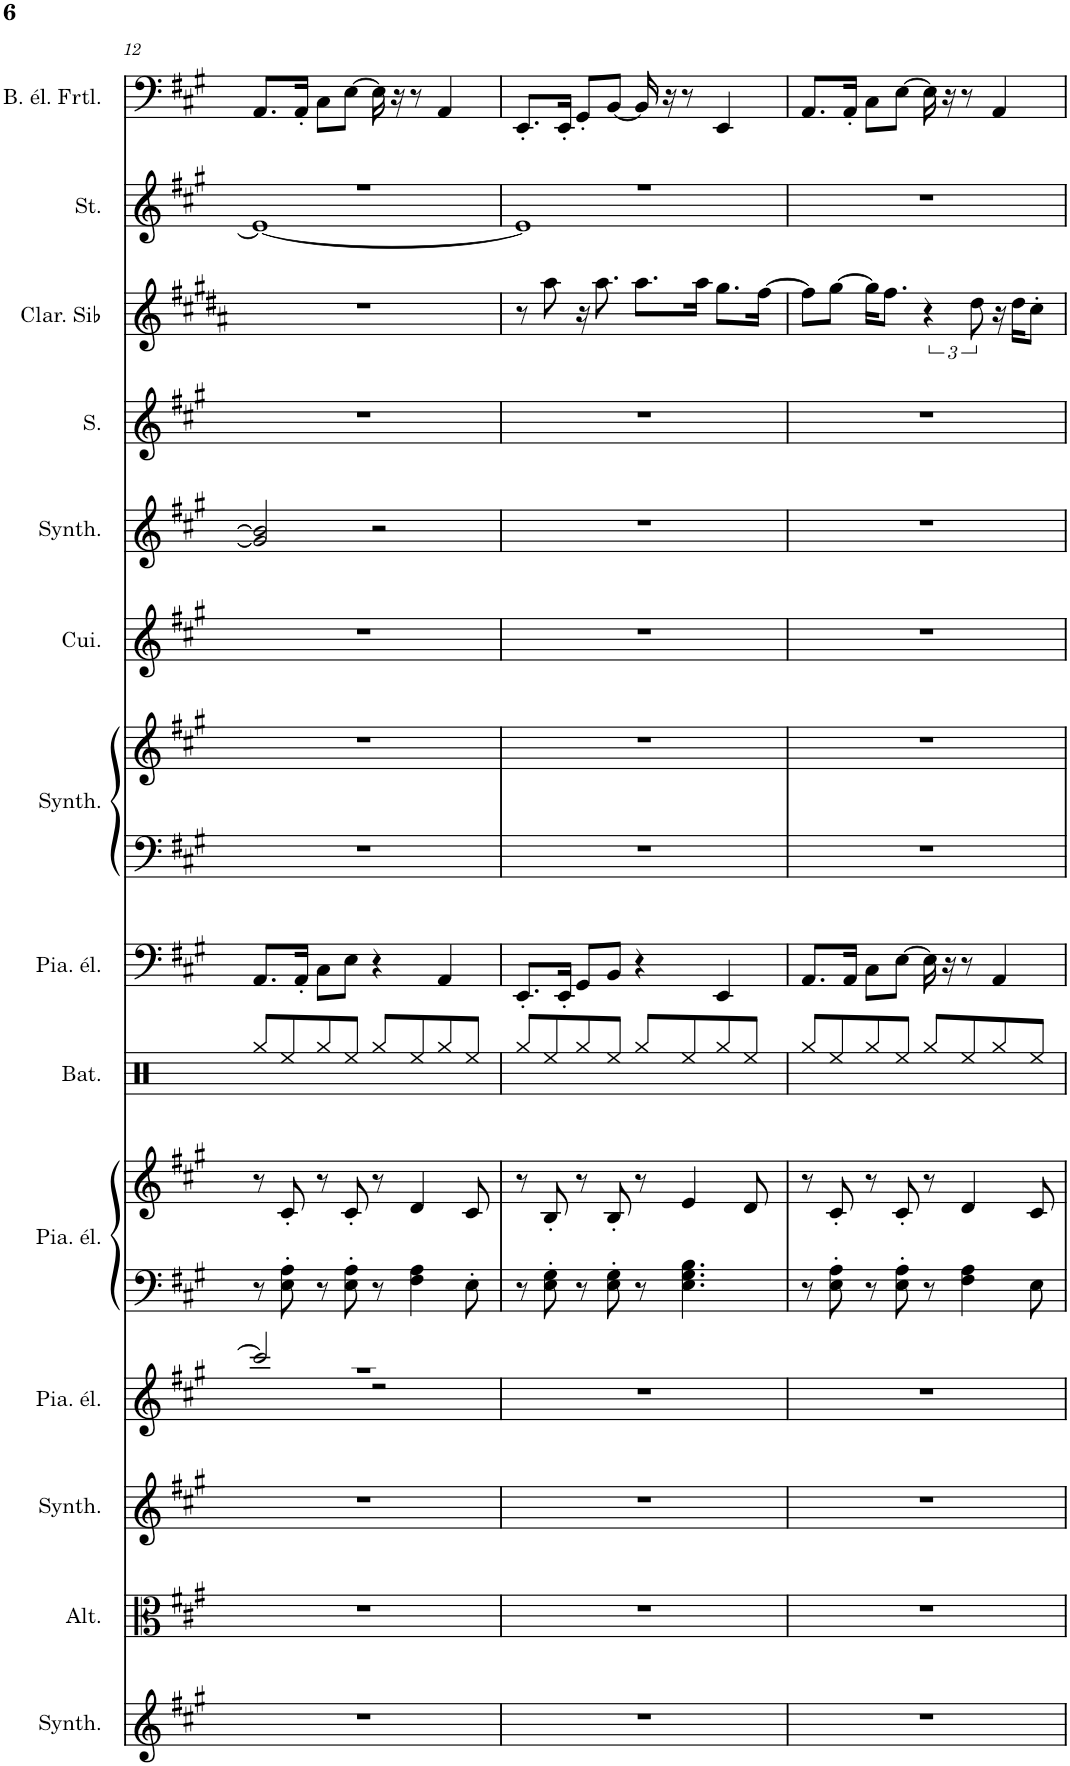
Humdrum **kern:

**kern	**kern	**kern	**kern	**kern	**kern	**kern	**kern	**kern	**kern	**kern	**kern	**kern	**kern	**kern	**kern
*part14	*part13	*part12	*part11	*part10	*part10	*part9	*part8	*part7	*part7	*part6	*part5	*part4	*part3	*part2	*part1
*staff16	*staff15	*staff14	*staff13	*staff12	*staff11	*staff10	*staff9	*staff8	*staff7	*staff6	*staff5	*staff4	*staff3	*staff2	*staff1
*I"Synthétiseur de créneaux	*I"Altos	*I"Synthétiseur de créneaux	*I"Piano électrique	*I"Piano électrique	*	*I"Batterie	*I"Piano électrique	*I"Synthétiseur de cuivres	*	*I"Cuivres	*I"Synthétiseur Pad	*I"Soprano	*I"Clarinette en Sib	*I"Cordes	*I"Basse électrique fretless, IWONTLET
*I'Synth.	*I'Alt.	*I'Synth.	*I'Pia. él.	*I'Pia. él.	*	*I'Bat.	*I'Pia. él.	*I'Synth.	*	*I'Cui.	*I'Synth.	*I'S.	*I'Clar. Sib	*	*I'B. él. Frtl.
!!LO:PB:g=z
*clefG2	*clefC3	*clefG2	*clefG2	*clefF4	*clefG2	*clefX	*clefF4	*clefF4	*clefG2	*clefG2	*clefG2	*clefG2	*clefG2	*clefG2	*clefF4
*	*	*	*	*	*	*	*	*	*	*	*	*	*Trd1c2	*	*Trd7c12
*k[f#c#g#]	*k[f#c#g#]	*k[f#c#g#]	*k[f#c#g#]	*k[f#c#g#]	*k[f#c#g#]	*k[]	*k[f#c#g#]	*k[f#c#g#]	*k[f#c#g#]	*k[f#c#g#]	*k[f#c#g#]	*k[f#c#g#]	*k[f#c#g#d#a#]	*k[f#c#g#]	*k[f#c#g#]
*M4/4	*M4/4	*M4/4	*M4/4	*M4/4	*M4/4	*M4/4	*M4/4	*M4/4	*M4/4	*M4/4	*M4/4	*M4/4	*M4/4	*M4/4	*M4/4
=12	=12	=12	=12	=12	=12	=12	=12	=12	=12	=12	=12	=12	=12	=12	=12
*	*	*	*^	*	*	*	*	*	*	*	*	*	*	*^	*
1r	1r	1r	1r	2ccc#/]	8r	8r	8Rgg/L	8.AA/L	1r	1r	1r	2g#/] 2b/]	1r	1r	1r	1e_	8.AA/L
.	.	.	.	.	8E\' 8A\'	8c#'/	8Ree/	.	.	.	.	.	.	.	.	.	.
.	.	.	.	.	.	.	.	16AA'/Jk	.	.	.	.	.	.	.	.	16AA'/Jk
.	.	.	.	.	8r	8r	8Rgg/	8C#\L	.	.	.	.	.	.	.	.	8C#\L
.	.	.	.	.	8E\' 8A\'	8c#'/	8Ree/J	8E\J	.	.	.	.	.	.	.	.	[8E\J
.	.	.	.	2r	8r	8r	8Rgg/L	4r	.	.	.	2r	.	.	.	.	16E\]
.	.	.	.	.	.	.	.	.	.	.	.	.	.	.	.	.	16r
.	.	.	.	.	4F#\ 4A\	4d/	8Ree/	.	.	.	.	.	.	.	.	.	8r
.	.	.	.	.	.	.	8Rgg/	4AA/	.	.	.	.	.	.	.	.	4AA/
.	.	.	.	.	8E'\	8c#/	8Ree/J	.	.	.	.	.	.	.	.	.	.
*	*	*	*v	*v	*	*	*	*	*	*	*	*	*	*	*	*	*
=13	=13	=13	=13	=13	=13	=13	=13	=13	=13	=13	=13	=13	=13	=13	=13	=13
1r	1r	1r	1r	8r	8r	8Rgg/L	8.EE'/L	1r	1r	1r	1r	1r	8r	1r	1e]	8.EE'/L
.	.	.	.	8E\' 8G#\'	8B'/	8Ree/	.	.	.	.	.	.	8aa#\	.	.	.
.	.	.	.	.	.	.	16EE'/Jk	.	.	.	.	.	.	.	.	16EE'/Jk
.	.	.	.	8r	8r	8Rgg/	8GG#/L	.	.	.	.	.	16r	.	.	8GG#'/L
.	.	.	.	.	.	.	.	.	.	.	.	.	8.aa#\	.	.	.
.	.	.	.	8E\' 8G#\'	8B'/	8Ree/J	8BB/J	.	.	.	.	.	.	.	.	[8BB/J
.	.	.	.	8r	8r	8Rgg/L	4r	.	.	.	.	.	8.aa#\L	.	.	16BB/]
.	.	.	.	.	.	.	.	.	.	.	.	.	.	.	.	16r
.	.	.	.	4.E\ 4.G#\ 4.B\	4e/	8Ree/	.	.	.	.	.	.	.	.	.	8r
.	.	.	.	.	.	.	.	.	.	.	.	.	16aa#\Jk	.	.	.
.	.	.	.	.	.	8Rgg/	4EE/	.	.	.	.	.	8.gg#\L	.	.	4EE/
.	.	.	.	.	8d/	8Ree/J	.	.	.	.	.	.	.	.	.	.
.	.	.	.	.	.	.	.	.	.	.	.	.	[16ff#\Jk	.	.	.
*	*	*	*	*	*	*	*	*	*	*	*	*	*	*v	*v	*
=14	=14	=14	=14	=14	=14	=14	=14	=14	=14	=14	=14	=14	=14	=14	=14
1r	1r	1r	1r	8r	8r	8Rgg/L	8.AA/L	1r	1r	1r	1r	1r	8ff#\L]	1r	8.AA/L
.	.	.	.	8E\' 8A\'	8c#'/	8Ree/	.	.	.	.	.	.	[8gg#\J	.	.
.	.	.	.	.	.	.	16AA/Jk	.	.	.	.	.	.	.	16AA'/Jk
.	.	.	.	8r	8r	8Rgg/	8C#\L	.	.	.	.	.	16gg#\KL]	.	8C#\L
.	.	.	.	.	.	.	.	.	.	.	.	.	8.ff#\J	.	.
.	.	.	.	8E\' 8A\'	8c#'/	8Ree/J	[8E\J	.	.	.	.	.	.	.	[8E\J
.	.	.	.	8r	8r	8Rgg/L	16E\]	.	.	.	.	.	6r	.	16E\]
.	.	.	.	.	.	.	16r	.	.	.	.	.	.	.	16r
.	.	.	.	4F#\ 4A\	4d/	8Ree/	8r	.	.	.	.	.	.	.	8r
.	.	.	.	.	.	.	.	.	.	.	.	.	12dd#\	.	.
.	.	.	.	.	.	8Rgg/	4AA/	.	.	.	.	.	16r	.	4AA/
.	.	.	.	.	.	.	.	.	.	.	.	.	16dd#\KL	.	.
.	.	.	.	8E\	8c#/	8Ree/J	.	.	.	.	.	.	8cc#'\J	.	.
=	=	=	=	=	=	=	=	=	=	=	=	=	=	=	=
*-	*-	*-	*-	*-	*-	*-	*-	*-	*-	*-	*-	*-	*-	*-	*-
